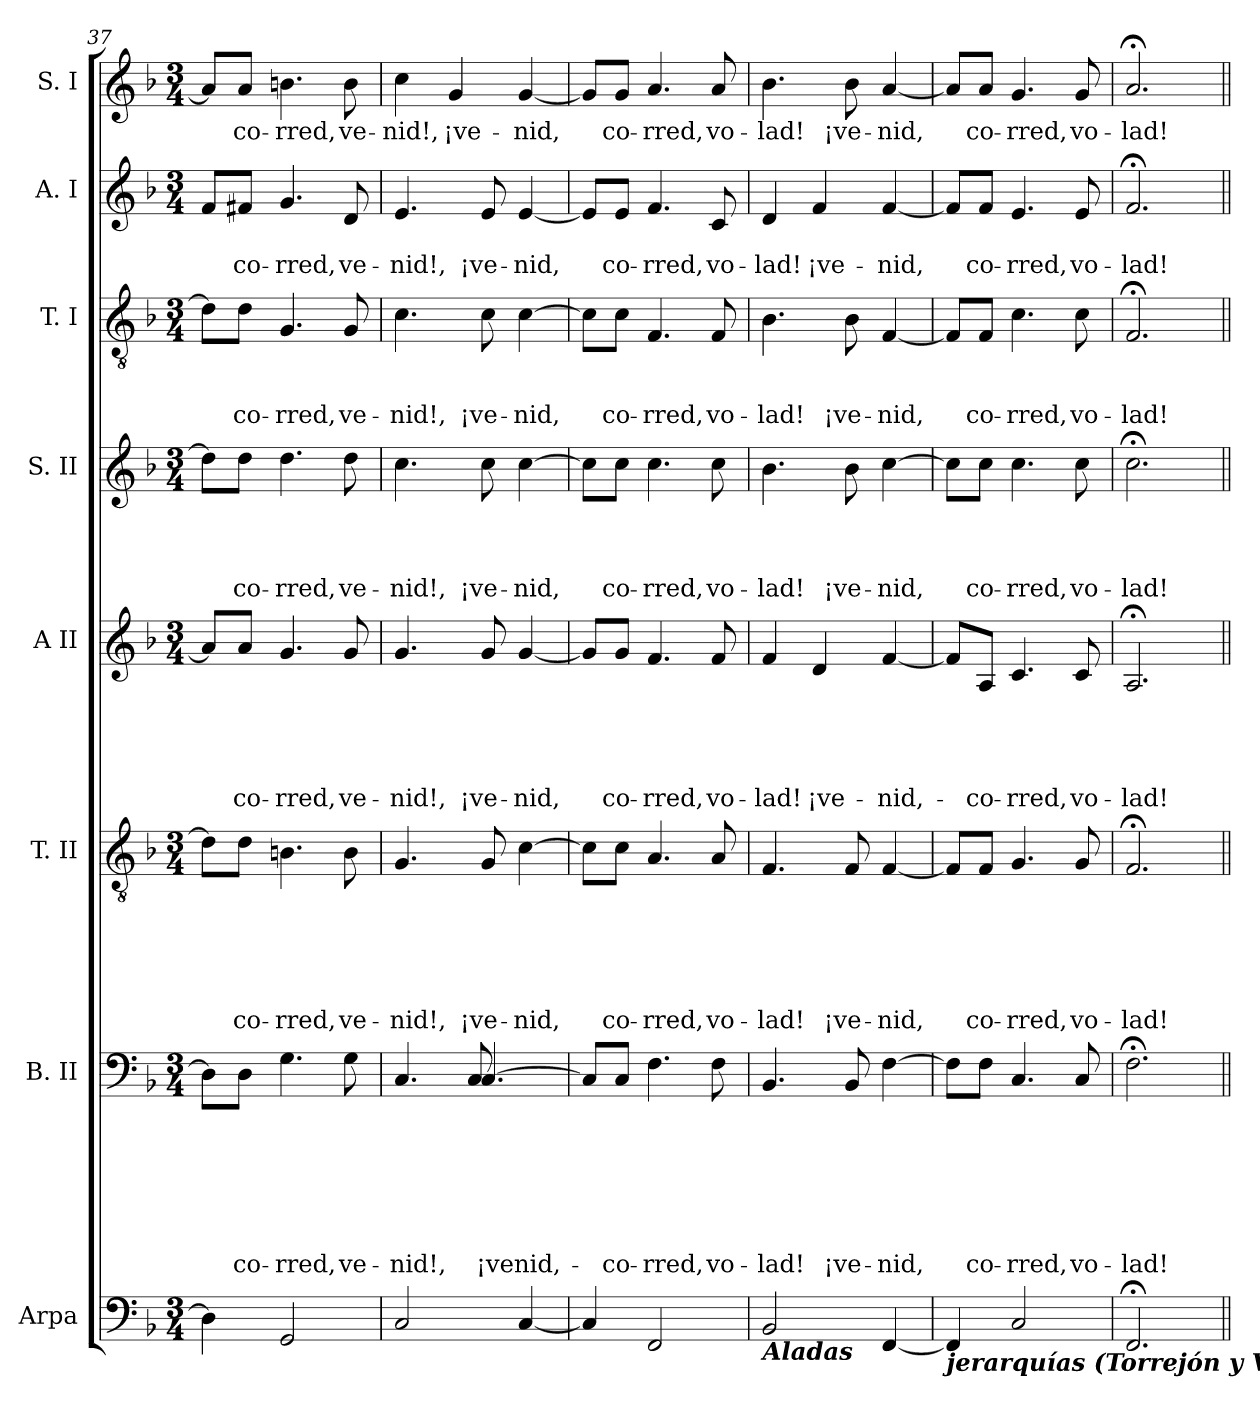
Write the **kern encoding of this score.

**kern	**kern	**text	**text	**text	**text	**text	**text	**text	**kern	**text	**text	**text	**text	**text	**text	**kern	**text	**text	**text	**text	**text	**kern	**text	**text	**text	**text	**kern	**text	**text	**text	**kern	**text	**text	**kern	**text
*part8	*part7	*part7	*part7	*part7	*part7	*part7	*part7	*part7	*part6	*part6	*part6	*part6	*part6	*part6	*part6	*part5	*part5	*part5	*part5	*part5	*part5	*part4	*part4	*part4	*part4	*part4	*part3	*part3	*part3	*part3	*part2	*part2	*part2	*part1	*part1
*staff8	*staff7	*staff7	*staff7	*staff7	*staff7	*staff7	*staff7	*staff7	*staff6	*staff6	*staff6	*staff6	*staff6	*staff6	*staff6	*staff5	*staff5	*staff5	*staff5	*staff5	*staff5	*staff4	*staff4	*staff4	*staff4	*staff4	*staff3	*staff3	*staff3	*staff3	*staff2	*staff2	*staff2	*staff1	*staff1
*I"Arpa	*I"B. II	*	*	*	*	*	*	*	*I"T. II	*	*	*	*	*	*	*I"A II	*	*	*	*	*	*I"S. II	*	*	*	*	*I"T. I	*	*	*	*I"A. I	*	*	*I"S. I	*
*I'Arpa	*I'B. II	*	*	*	*	*	*	*	*I'T. II	*	*	*	*	*	*	*I'A II	*	*	*	*	*	*I'S. II	*	*	*	*	*I'T. I	*	*	*	*I'A. I	*	*	*I'S. I	*
*clefF4	*clefF4	*	*	*	*	*	*	*	*clefGv2	*	*	*	*	*	*	*clefG2	*	*	*	*	*	*clefG2	*	*	*	*	*clefGv2	*	*	*	*clefG2	*	*	*clefG2	*
*k[b-]	*k[b-]	*	*	*	*	*	*	*	*k[b-]	*	*	*	*	*	*	*k[b-]	*	*	*	*	*	*k[b-]	*	*	*	*	*k[b-]	*	*	*	*k[b-]	*	*	*k[b-]	*
*F:	*F:	*	*	*	*	*	*	*	*F:	*	*	*	*	*	*	*F:	*	*	*	*	*	*F:	*	*	*	*	*F:	*	*	*	*F:	*	*	*F:	*
*M3/4	*M3/4	*	*	*	*	*	*	*	*M3/4	*	*	*	*	*	*	*M3/4	*	*	*	*	*	*M3/4	*	*	*	*	*M3/4	*	*	*	*M3/4	*	*	*M3/4	*
=37	=37	=37	=37	=37	=37	=37	=37	=37	=37	=37	=37	=37	=37	=37	=37	=37	=37	=37	=37	=37	=37	=37	=37	=37	=37	=37	=37	=37	=37	=37	=37	=37	=37	=37	=37
4D\]	8D\L]	.	.	.	.	.	.	.	8d\L]	.	.	.	.	.	.	8a/L]	.	.	.	.	.	8dd\L]	.	.	.	.	8d\L]	.	.	.	8f/L	.	.	8a/L]	.
!	!	!	!	!	!	!	!	!LO:LY:b	!	!	!	!	!	!	!LO:LY:b	!	!	!	!	!	!LO:LY:b	!	!	!	!	!LO:LY:b	!	!	!	!LO:LY:b	!	!	!LO:LY:b	!	!LO:LY:b
.	8D\J	.	.	.	.	.	.	co-	8d\J	.	.	.	.	.	co-	8a/J	.	.	.	.	co-	8dd\J	.	.	.	co-	8d\J	.	.	co-	8f#X/J	.	co-	8a/J	co-
!	!	!	!	!	!	!	!	!LO:LY:b	!	!	!	!	!	!	!LO:LY:b	!	!	!	!	!	!LO:LY:b	!	!	!	!	!LO:LY:b	!	!	!	!LO:LY:b	!	!	!LO:LY:b	!	!LO:LY:b
2GG/	4.G\	.	.	.	.	.	.	-rred,	4.Bn\	.	.	.	.	.	-rred,	4.g/	.	.	.	.	-rred,	4.dd\	.	.	.	-rred,	4.G/	.	.	-rred,	4.g/	.	-rred,	4.bn\	-rred,
!	!	!	!	!	!	!	!	!LO:LY:b	!	!	!	!	!	!	!LO:LY:b	!	!	!	!	!	!LO:LY:b	!	!	!	!	!LO:LY:b	!	!	!	!LO:LY:b	!	!	!LO:LY:b	!	!LO:LY:b
.	8G\	.	.	.	.	.	.	ve-	8B\	.	.	.	.	.	ve-	8g/	.	.	.	.	ve-	8dd\	.	.	.	ve-	8G/	.	.	ve-	8d/	.	ve-	8b\	ve-
!!LO:PB:g=z
=38	=38	=38	=38	=38	=38	=38	=38	=38	=38	=38	=38	=38	=38	=38	=38	=38	=38	=38	=38	=38	=38	=38	=38	=38	=38	=38	=38	=38	=38	=38	=38	=38	=38	=38	=38
!	!	!	!	!	!	!	!	!LO:LY:b	!	!	!	!	!	!	!LO:LY:b	!	!	!	!	!	!LO:LY:b	!	!	!	!	!LO:LY:b	!	!	!	!LO:LY:b	!	!	!LO:LY:b	!	!LO:LY:b
*	*^	*	*	*	*	*	*	*	*	*	*	*	*	*	*	*	*	*	*	*	*	*	*	*	*	*	*	*	*	*	*	*	*	*	*
2C/	4.C/	4.ryy	.	.	.	.	.	.	-nid!,	4.G/	.	.	.	.	.	-nid!,	4.g/	.	.	.	.	-nid!,	4.cc\	.	.	.	-nid!,	4.c\	.	.	-nid!,	4.e/	.	-nid!,	4cc\	-nid!,
!	!	!	!	!	!	!	!	!	!	!	!	!	!	!	!	!	!	!	!	!	!	!	!	!	!	!	!	!	!	!	!	!	!	!	!	!LO:LY:b
.	.	.	.	.	.	.	.	.	.	.	.	.	.	.	.	.	.	.	.	.	.	.	.	.	.	.	.	.	.	.	.	.	.	.	4g/	¡ve-
!	!	!	!	!	!	!	!	!	!LO:LY:b	!	!	!	!	!	!	!LO:LY:b	!	!	!	!	!	!LO:LY:b	!	!	!	!	!LO:LY:b	!	!	!	!LO:LY:b	!	!	!LO:LY:b	!	!
.	[>4.C/	8C/	.	.	.	.	.	.	¡venid,-	8G/	.	.	.	.	.	¡ve-	8g/	.	.	.	.	¡ve-	8cc\	.	.	.	¡ve-	8c\	.	.	¡ve-	8e/	.	¡ve-	.	.
!	!	!	!	!	!	!	!	!	!	!	!	!	!	!	!	!LO:LY:b	!	!	!	!	!	!LO:LY:b	!	!	!	!	!LO:LY:b	!	!	!	!LO:LY:b	!	!	!LO:LY:b	!	!LO:LY:b
[>4C/	.	4ryy	.	.	.	.	.	.	.	[>4c\	.	.	.	.	.	-nid,	[>4g/	.	.	.	.	-nid,	[>4cc\	.	.	.	-nid,	[>4c\	.	.	-nid,	[>4e/	.	-nid,	[>4g/	-nid,
*	*v	*v	*	*	*	*	*	*	*	*	*	*	*	*	*	*	*	*	*	*	*	*	*	*	*	*	*	*	*	*	*	*	*	*	*	*
=39	=39	=39	=39	=39	=39	=39	=39	=39	=39	=39	=39	=39	=39	=39	=39	=39	=39	=39	=39	=39	=39	=39	=39	=39	=39	=39	=39	=39	=39	=39	=39	=39	=39	=39	=39
4C/]	8C/L]	.	.	.	.	.	.	.	8c\L]	.	.	.	.	.	.	8g/L]	.	.	.	.	.	8cc\L]	.	.	.	.	8c\L]	.	.	.	8e/L]	.	.	8g/L]	.
!	!	!	!	!	!	!	!	!LO:LY:b	!	!	!	!	!	!	!LO:LY:b	!	!	!	!	!	!LO:LY:b	!	!	!	!	!LO:LY:b	!	!	!	!LO:LY:b	!	!	!LO:LY:b	!	!LO:LY:b
.	8C/J	.	.	.	.	.	.	-co-	8c\J	.	.	.	.	.	co-	8g/J	.	.	.	.	co-	8cc\J	.	.	.	co-	8c\J	.	.	co-	8e/J	.	co-	8g/J	co-
!	!	!	!	!	!	!	!	!LO:LY:b	!	!	!	!	!	!	!LO:LY:b	!	!	!	!	!	!LO:LY:b	!	!	!	!	!LO:LY:b	!	!	!	!LO:LY:b	!	!	!LO:LY:b	!	!LO:LY:b
2FF/	4.F\	.	.	.	.	.	.	-rred,	4.A/	.	.	.	.	.	-rred,	4.f/	.	.	.	.	-rred,	4.cc\	.	.	.	-rred,	4.F/	.	.	-rred,	4.f/	.	-rred,	4.a/	-rred,
!	!	!	!	!	!	!	!	!LO:LY:b	!	!	!	!	!	!	!LO:LY:b	!	!	!	!	!	!LO:LY:b	!	!	!	!	!LO:LY:b	!	!	!	!LO:LY:b	!	!	!LO:LY:b	!	!LO:LY:b
.	8F\	.	.	.	.	.	.	vo-	8A/	.	.	.	.	.	vo-	8f/	.	.	.	.	vo-	8cc\	.	.	.	vo-	8F/	.	.	vo-	8c/	.	vo-	8a/	vo-
=40	=40	=40	=40	=40	=40	=40	=40	=40	=40	=40	=40	=40	=40	=40	=40	=40	=40	=40	=40	=40	=40	=40	=40	=40	=40	=40	=40	=40	=40	=40	=40	=40	=40	=40	=40
!LO:TX:b:Bi:t=Aladas	!	!	!	!	!	!	!	!	!	!	!	!	!	!	!	!	!	!	!	!	!	!	!	!	!	!	!	!	!	!	!	!	!	!	!
!	!	!	!	!	!	!	!	!LO:LY:b	!	!	!	!	!	!	!LO:LY:b	!	!	!	!	!	!LO:LY:b	!	!	!	!	!LO:LY:b	!	!	!	!LO:LY:b	!	!	!LO:LY:b	!	!LO:LY:b
2BB-/	4.BB-/	.	.	.	.	.	.	-lad!	4.F/	.	.	.	.	.	-lad!	4f/	.	.	.	.	-lad!	4.b-\	.	.	.	-lad!	4.B-\	.	.	-lad!	4d/	.	-lad!	4.b-\	-lad!
!	!	!	!	!	!	!	!	!	!	!	!	!	!	!	!	!	!	!	!	!	!LO:LY:b	!	!	!	!	!	!	!	!	!	!	!	!LO:LY:b	!	!
.	.	.	.	.	.	.	.	.	.	.	.	.	.	.	.	4d/	.	.	.	.	¡ve-	.	.	.	.	.	.	.	.	.	4f/	.	¡ve-	.	.
!	!	!	!	!	!	!	!	!LO:LY:b	!	!	!	!	!	!	!LO:LY:b	!	!	!	!	!	!	!	!	!	!	!LO:LY:b	!	!	!	!LO:LY:b	!	!	!	!	!LO:LY:b
.	8BB-/	.	.	.	.	.	.	¡ve-	8F/	.	.	.	.	.	¡ve-	.	.	.	.	.	.	8b-\	.	.	.	¡ve-	8B-\	.	.	¡ve-	.	.	.	8b-\	¡ve-
!	!	!	!	!	!	!	!	!LO:LY:b	!	!	!	!	!	!	!LO:LY:b	!	!	!	!	!	!LO:LY:b	!	!	!	!	!LO:LY:b	!	!	!	!LO:LY:b	!	!	!LO:LY:b	!	!LO:LY:b
[>4FF/	[>4F\	.	.	.	.	.	.	-nid,	[>4F/	.	.	.	.	.	-nid,	[>4f/	.	.	.	.	-nid,-	[>4cc\	.	.	.	-nid,	[>4F/	.	.	-nid,	[>4f/	.	-nid,	[>4a/	-nid,
=41	=41	=41	=41	=41	=41	=41	=41	=41	=41	=41	=41	=41	=41	=41	=41	=41	=41	=41	=41	=41	=41	=41	=41	=41	=41	=41	=41	=41	=41	=41	=41	=41	=41	=41	=41
!LO:TX:b:Bi:t=jerarquías (Torrejón y Velasco),	!	!	!	!	!	!	!	!	!	!	!	!	!	!	!	!	!	!	!	!	!	!	!	!	!	!	!	!	!	!	!	!	!	!	!
4FF</]	8F\L]	.	.	.	.	.	.	.	8F/L]	.	.	.	.	.	.	8f/L]	.	.	.	.	.	8cc\L]	.	.	.	.	8F/L]	.	.	.	8f/L]	.	.	8a/L]	.
!	!	!	!	!	!	!	!	!LO:LY:b	!	!	!	!	!	!	!LO:LY:b	!	!	!	!	!	!LO:LY:b	!	!	!	!	!LO:LY:b	!	!	!	!LO:LY:b	!	!	!LO:LY:b	!	!LO:LY:b
.	8F\J	.	.	.	.	.	.	co-	8F/J	.	.	.	.	.	co-	8A/J	.	.	.	.	-co-	8cc\J	.	.	.	co-	8F/J	.	.	co-	8f/J	.	co-	8a/J	co-
!	!	!	!	!	!	!	!	!LO:LY:b	!	!	!	!	!	!	!LO:LY:b	!	!	!	!	!	!LO:LY:b	!	!	!	!	!LO:LY:b	!	!	!	!LO:LY:b	!	!	!LO:LY:b	!	!LO:LY:b
2C/	4.C/	.	.	.	.	.	.	-rred,	4.G/	.	.	.	.	.	-rred,	4.c/	.	.	.	.	-rred,	4.cc\	.	.	.	-rred,	4.c\	.	.	-rred,	4.e/	.	-rred,	4.g/	-rred,
!	!	!	!	!	!	!	!	!LO:LY:b	!	!	!	!	!	!	!LO:LY:b	!	!	!	!	!	!LO:LY:b	!	!	!	!	!LO:LY:b	!	!	!	!LO:LY:b	!	!	!LO:LY:b	!	!LO:LY:b
.	8C/	.	.	.	.	.	.	vo-	8G/	.	.	.	.	.	vo-	8c/	.	.	.	.	vo-	8cc\	.	.	.	vo-	8c\	.	.	vo-	8e/	.	vo-	8g/	vo-
=42	=42	=42	=42	=42	=42	=42	=42	=42	=42	=42	=42	=42	=42	=42	=42	=42	=42	=42	=42	=42	=42	=42	=42	=42	=42	=42	=42	=42	=42	=42	=42	=42	=42	=42	=42
!	!	!	!	!	!	!	!	!LO:LY:b	!	!	!	!	!	!	!LO:LY:b	!	!	!	!	!	!LO:LY:b	!	!	!	!	!LO:LY:b	!	!	!	!LO:LY:b	!	!	!LO:LY:b	!	!LO:LY:b
2.FF;</	2.F;<\	.	.	.	.	.	.	-lad!	2.F;</	.	.	.	.	.	-lad!	2.A;</	.	.	.	.	-lad!	2.cc;<\	.	.	.	-lad!	2.F;</	.	.	-lad!	2.f;</	.	-lad!	2.a;</	-lad!
=||	=||	=||	=||	=||	=||	=||	=||	=||	=||	=||	=||	=||	=||	=||	=||	=||	=||	=||	=||	=||	=||	=||	=||	=||	=||	=||	=||	=||	=||	=||	=||	=||	=||	=||	=||
*-	*-	*-	*-	*-	*-	*-	*-	*-	*-	*-	*-	*-	*-	*-	*-	*-	*-	*-	*-	*-	*-	*-	*-	*-	*-	*-	*-	*-	*-	*-	*-	*-	*-	*-	*-
